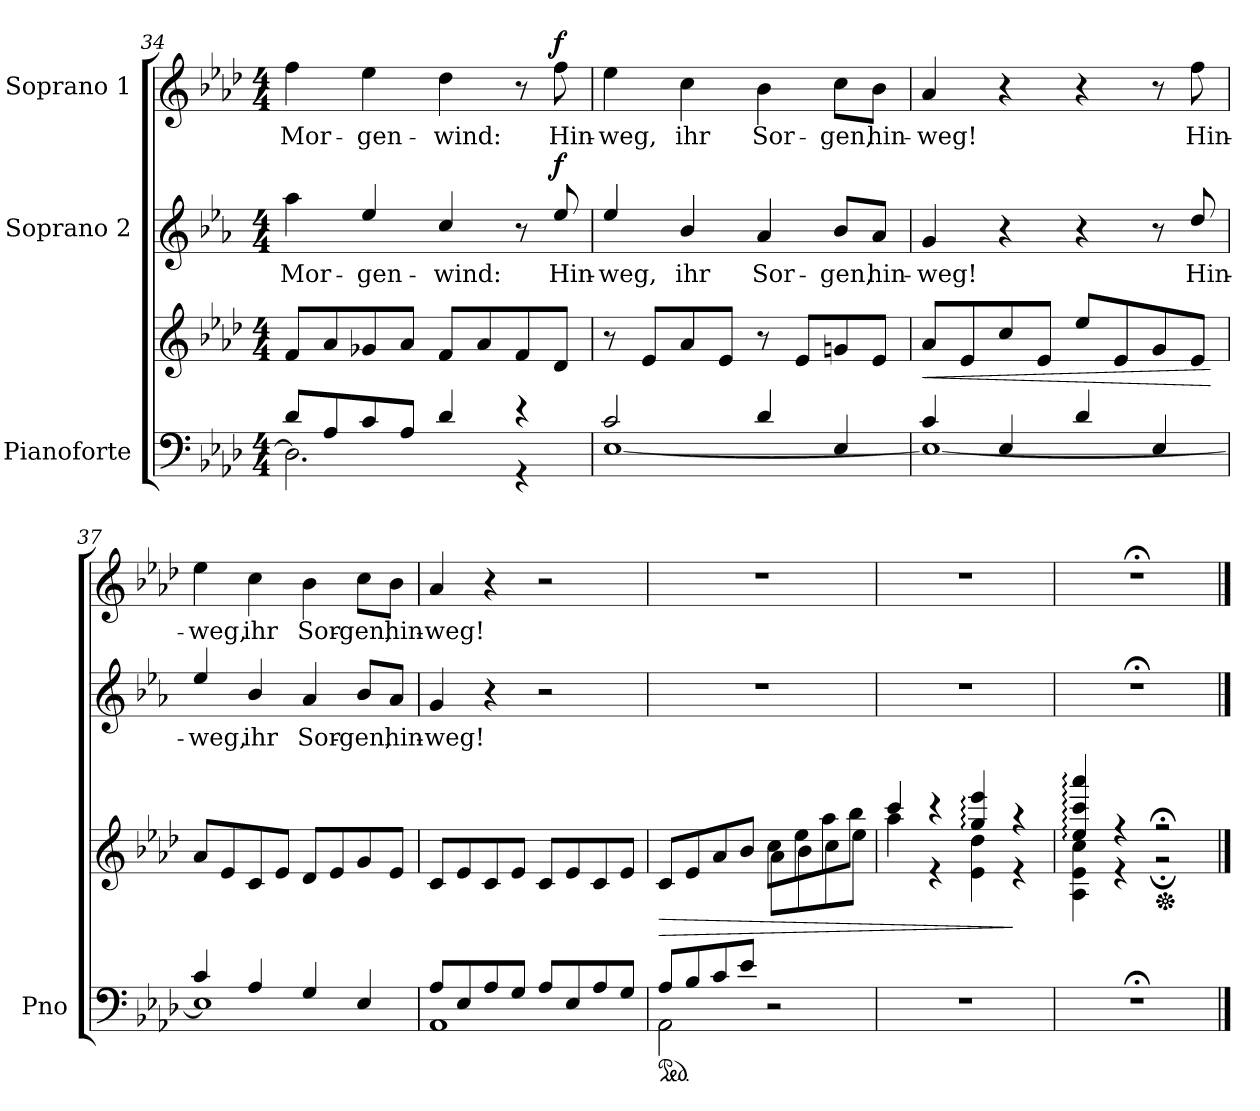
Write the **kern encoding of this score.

**kern	**kern	**dynam	**kern	**text	**dynam	**kern	**text	**dynam
*part3	*part3	*part3	*part2	*part2	*part2	*part1	*part1	*part1
*staff4	*staff3	*staff3/4	*staff2	*staff2	*staff2	*staff1	*staff1	*staff1
*I"Pianoforte	*	*	*I"Soprano 2	*	*	*I"Soprano 1	*	*
*I'Pno	*	*	*	*	*	*	*	*
*clefF4	*clefG2	*	*clefG2	*	*	*clefG2	*	*
*	*	*	*ITrd4c7	*	*	*	*	*
*k[b-e-a-d-]	*k[b-e-a-d-]	*	*k[b-e-a-d-]	*	*	*k[b-e-a-d-]	*	*
*M4/4	*M4/4	*	*M4/4	*	*	*M4/4	*	*
=34	=34	=34	=34	=34	=34	=34	=34	=34
*^	*	*	*	*	*	*	*	*
8d-/L	2.D-\]	8f/L	.	4dd-\	Mor-	.	4ff\	Mor-	.
8A-/	.	8a-/	.	.	.	.	.	.	.
8c/	.	8g-X/	.	4a-/	-gen-	.	4ee-\	-gen-	.
8A-/J	.	8a-/J	.	.	.	.	.	.	.
4d-/	.	8f/L	.	4f/	-wind:	.	4dd-\	-wind:	.
.	.	8a-/	.	.	.	.	.	.	.
4r	4r	8f/	.	8r	.	.	8r	.	.
!	!	!	!	!	!	!LO:DY:a	!	!	!LO:DY:a
.	.	8d-/J	.	8a-/	Hin-	f	8ff\	Hin-	f
=35	=35	=35	=35	=35	=35	=35	=35	=35	=35
2c/	[1E-	8r	.	4a-/	-weg,	.	4ee-\	-weg,	.
.	.	8e-/L	.	.	.	.	.	.	.
.	.	8a-/	.	4e-/	ihr	.	4cc\	ihr	.
.	.	8e-/J	.	.	.	.	.	.	.
4d-/	.	8r	.	4d-/	Sor-	.	4b-\	Sor-	.
.	.	8e-/L	.	.	.	.	.	.	.
4E-/	.	8gn/	.	8e-/L	-gen,	.	8cc\L	-gen,	.
.	.	8e-/J	.	8d-/J	hin-	.	8b-\J	hin-	.
=36	=36	=36	=36	=36	=36	=36	=36	=36	=36
!	!	!	!LO:HP:b	!	!	!	!	!	!
4c/	1E-_	8a-/L	<	4c/	-weg!	.	4a-/	-weg!	.
.	.	8e-/	.	.	.	.	.	.	.
4E-/	.	8cc/	.	4r	.	.	4r	.	.
.	.	8e-/J	.	.	.	.	.	.	.
4d-/	.	8ee-/L	.	4r	.	.	4r	.	.
.	.	8e-/	.	.	.	.	.	.	.
4E-/	.	8g/	.	8r	.	.	8r	.	.
.	.	8e-/J	.	8g/	Hin-	.	8ff\	Hin-	.
*v	*v	*	*	*	*	*	*	*	*
.	.	[	.	.	.	.	.	.
=37	=37	=37	=37	=37	=37	=37	=37	=37
*^	*	*	*	*	*	*	*	*
4c/	1E-]	8a-/L	.	4a-/	-weg,	.	4ee-\	-weg,	.
.	.	8e-/	.	.	.	.	.	.	.
4A-/	.	8c/	.	4e-/	ihr	.	4cc\	ihr	.
.	.	8e-/J	.	.	.	.	.	.	.
4G/	.	8d-/L	.	4d-/	Sor-	.	4b-\	Sor-	.
.	.	8e-/	.	.	.	.	.	.	.
4E-/	.	8g/	.	8e-/L	-gen,	.	8cc\L	-gen,	.
.	.	8e-/J	.	8d-/J	hin-	.	8b-\J	hin-	.
=38	=38	=38	=38	=38	=38	=38	=38	=38	=38
8A-/L	1AA-	8c/L	.	4c/	-weg!	.	4a-/	-weg!	.
8E-/	.	8e-/	.	.	.	.	.	.	.
8A-/	.	8c/	.	4r	.	.	4r	.	.
8G/J	.	8e-/J	.	.	.	.	.	.	.
8A-/L	.	8c/L	.	2r	.	.	2r	.	.
8E-/	.	8e-/	.	.	.	.	.	.	.
8A-/	.	8c/	.	.	.	.	.	.	.
8G/J	.	8e-/J	.	.	.	.	.	.	.
=39	=39	=39	=39	=39	=39	=39	=39	=39	=39
*ped	*	*	*	*	*	*	*	*	*
!	!	!	!LO:HP:b	!	!	!	!	!	!
*	*	*^	*	*	*	*	*	*	*
*	*	*	*^	*	*	*	*	*	*	*
8A-/L	2AA-\	8c/L	2ryy	2ryy	>	1r	.	.	1r	.	.
8B-/	.	8e-/	.	.	.	.	.	.	.	.	.
8c/	.	8a-/	.	.	.	.	.	.	.	.	.
8e-/J	.	8b-/J	.	.	.	.	.	.	.	.	.
2ryy	2r	8cc\L	2ryy	8a-\L	.	.	.	.	.	.	.
.	.	8ee-\	.	8b-\	.	.	.	.	.	.	.
.	.	8aa-\	.	8cc\	.	.	.	.	.	.	.
.	.	8bb-\J	.	8ee-\J	.	.	.	.	.	.	.
*v	*v	*	*	*	*	*	*	*	*	*	*
*	*	*v	*v	*	*	*	*	*	*	*
=40	=40	=40	=40	=40	=40	=40	=40	=40	=40
1r	4ccc/	4aa-\	.	1r	.	.	1r	.	.
.	4r	4r	.	.	.	.	.	.	.
.	4gg/:: 4eee-/::	4e-\ 4dd-\	.	.	.	.	.	.	.
.	4r	4r	]	.	.	.	.	.	.
=41	=41	=41	=41	=41	=41	=41	=41	=41	=41
1r;<	4ee-/:: 4ccc/:: 4aaa-/::	4A-\: 4e-\: 4cc\:	.	1r;<	.	.	1r;<	.	.
.	4r	4r	.	.	.	.	.	.	.
*	*Xped	*	*	*	*	*	*	*	*
.	2r;<	2r;	.	.	.	.	.	.	.
*	*v	*v	*	*	*	*	*	*	*
==	==	==	==	==	==	==	==	==
*-	*-	*-	*-	*-	*-	*-	*-	*-
